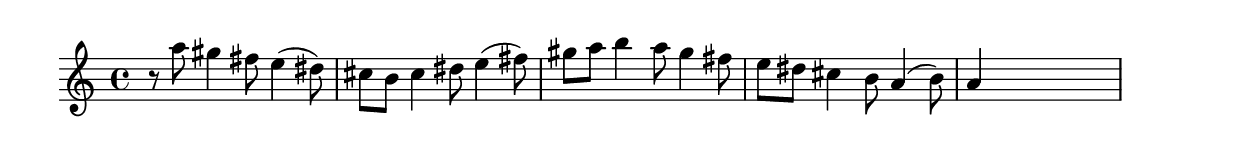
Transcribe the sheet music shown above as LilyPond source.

%
% $Id: bartok-sipc-score.ly 77 2009-06-29 20:47:13Z nicb $
%

\version "2.10.33"

\paper{
  indent=0\mm
  line-width=240\mm
  oddFooterMarkup=##f
  oddHeaderMarkup=##f
  bookTitleMarkup = ##f
  scoreTitleMarkup = ##f
}

\score {
	\relative c'''  {
	  \override Score.MetronomeMark #'transparent = ##t
		\set Staff.midiInstrument = "acoustic grand"
		\key c \major
		\clef treble
	  \time 4/4
	  \tempo 4 = 162
	  r8 a8 gis4 fis8 e4( dis8) | cis8 b8 cis4 dis8 e4( fis8) | 
	  gis8 a8 b4 a8 gis4 fis8 | e8 dis8 cis4 b8 a4( b8) | a4 s2.
	}
	\midi {}
  \layout {}
}
